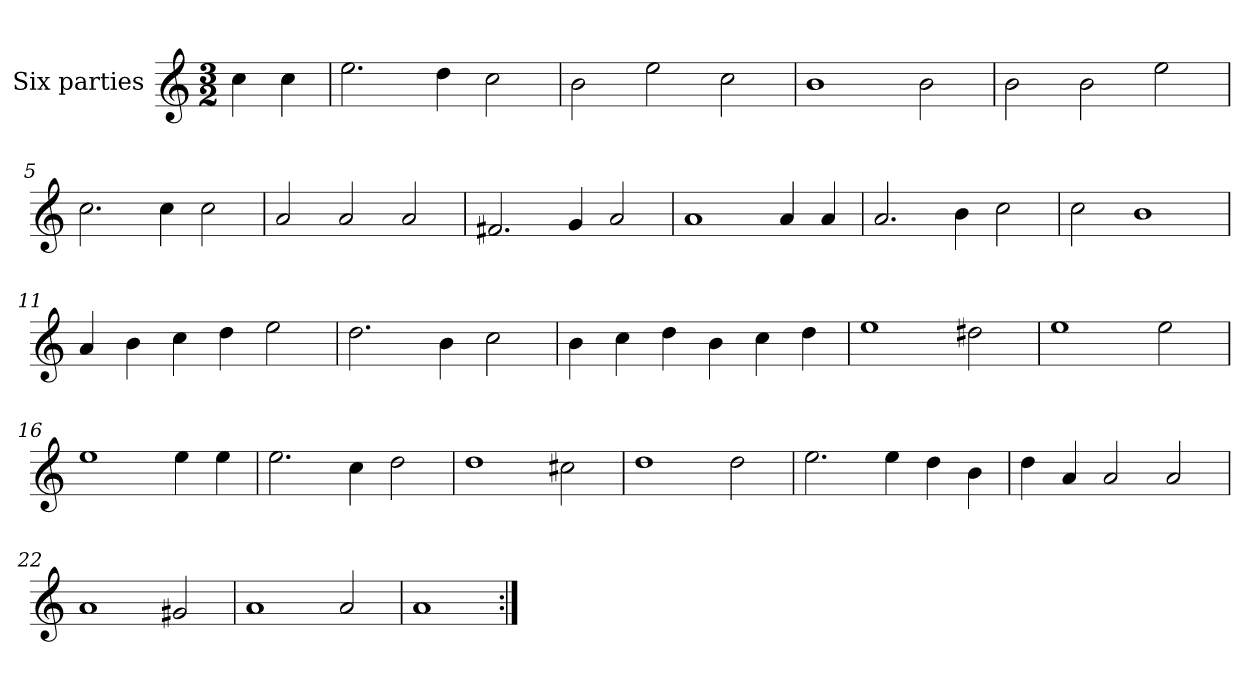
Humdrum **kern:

**kern
*part1
*staff1
*I"Six parties
*clefG2
*k[]
*M3/2
*MM180
=
4cc\
4cc\
=1
2.ee\
4dd\
2cc\
=2
2b\
2ee\
2cc\
=3
1b
2b\
=4
2b\
2b\
2ee\
=5
2.cc\
4cc\
2cc\
=6
2a/
2a/
2a/
=7
2.f#X/
4g/
2a/
=8
1a
4a/
4a/
=9
2.a/
4b\
2cc\
=10
2cc\
1b
=11
4a/
4b\
4cc\
4dd\
2ee\
=12
2.dd\
4b\
2cc\
=13
4b\
4cc\
4dd\
4b\
4cc\
4dd\
=14
1ee
2dd#X\
=15
1ee
2ee\
=16
1ee
4ee\
4ee\
=17
2.ee\
4cc\
2dd\
=18
1dd
2cc#X\
=19
1dd
2dd\
=20
2.ee\
4ee\
4dd\
4b\
=21
4dd\
4a/
2a/
2a/
=22
1a
2g#X/
=23
1a
2a/
=24
1a
=:|!
*-
